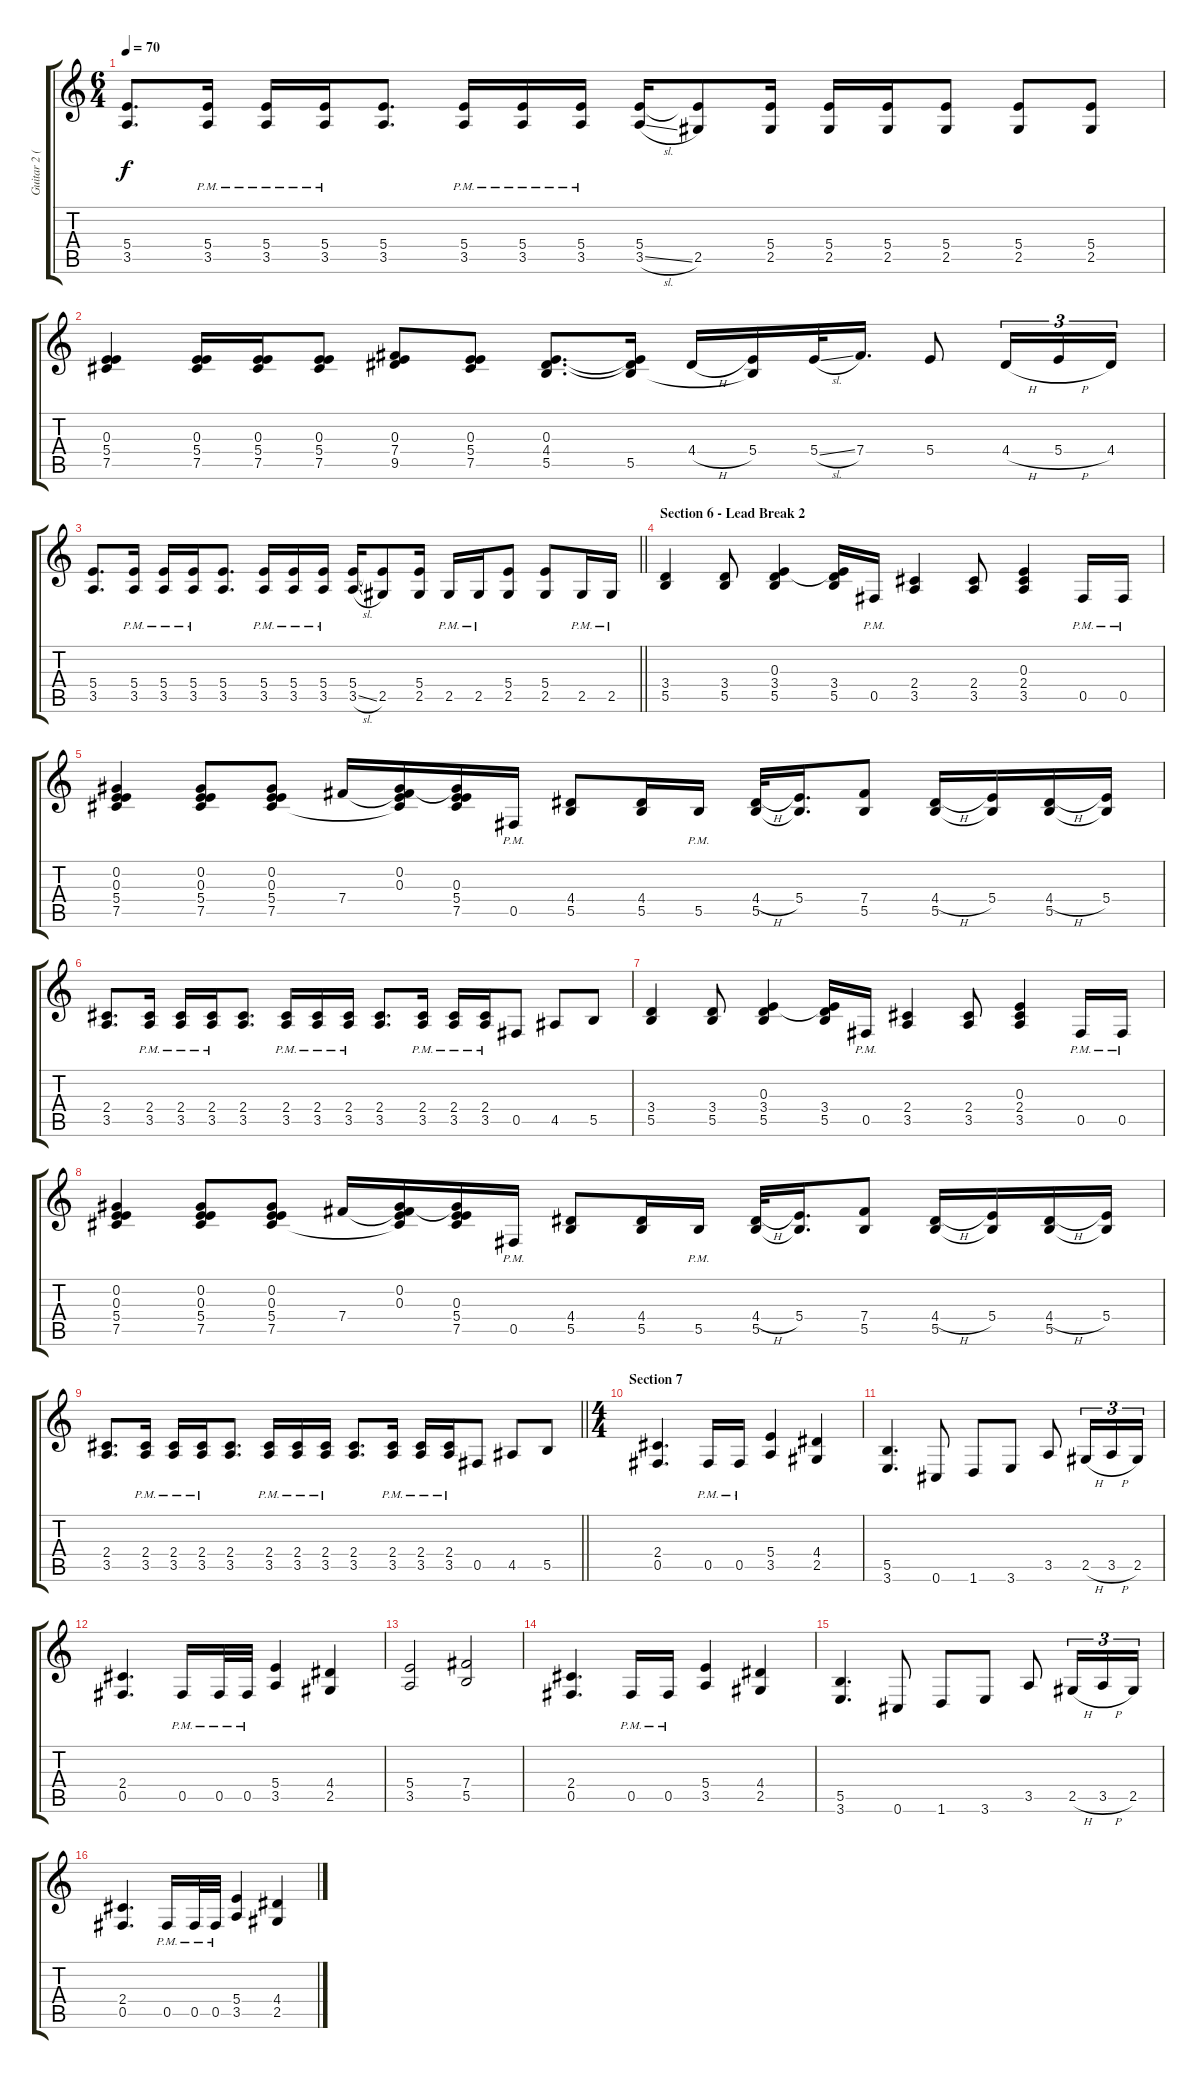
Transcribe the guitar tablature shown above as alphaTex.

\track ("Guitar 2 (Distortion)" "Guitar 2 (") {instrument distortionguitar}
\staff {score tabs}
\tuning (Db4 Ab3 E3 B2 Gb2 Db2) {hide}
\ts (6 4)
\tempo 70
\clef g2
\ks c
(5.4 3.5).8{d dy f} (5.4{pm} 3.5{pm}).16 (5.4{pm} 3.5{pm}).16 (5.4{pm} 3.5{pm}).16 (5.4 3.5).8{d} (5.4{pm} 3.5{pm}).16 (5.4{pm} 3.5{pm}).16 (5.4{pm} 3.5{pm}).16 (5.4 3.5{sl}).16 (5.4{t} 2.5).8 (5.4 2.5).16 (5.4 2.5).16 (5.4 2.5).16 (5.4 2.5).8 (5.4 2.5).8 (5.4 2.5).8 |
(0.3 5.4 7.5).4 (0.3 5.4 7.5).16 (0.3 5.4 7.5).16 (0.3 5.4 7.5).8 (0.3 7.4 9.5).8 (0.3 5.4 7.5).8 (0.3 4.4 5.5).8{d} (0.3{t} 4.4{t} 5.5).16 4.4{h}.16 (5.4 5.5{t}).16 5.4{sl}.32 7.4.16{d} 5.4.8 4.4{h}.16{tu (3 2)} 5.4{h}.16{tu (3 2)} 4.4.16{tu (3 2)} |
\barLineRight lightlight
(5.4 3.5).8{d} (5.4{pm} 3.5{pm}).16 (5.4{pm} 3.5{pm}).16 (5.4{pm} 3.5{pm}).16 (5.4 3.5).8{d} (5.4{pm} 3.5{pm}).16 (5.4{pm} 3.5{pm}).16 (5.4{pm} 3.5{pm}).16 (5.4 3.5{sl}).16 (5.4{t} 2.5).8 (5.4 2.5).16 2.5{pm}.16 2.5{pm}.16 (5.4 2.5).8 (5.4 2.5).8 2.5{pm}.16 2.5{pm}.16 |
\section ("" "Section 6 - Lead Break 2")
(3.4 5.5).4 (3.4 5.5).8 (0.3 3.4 5.5).4 (0.3{t} 3.4 5.5).16 0.5{pm}.16 (2.4 3.5).4 (2.4 3.5).8 (0.3 2.4 3.5).4 0.5{pm}.16 0.5{pm}.16 |
(0.2 0.3 5.4 7.5).4 (0.2 0.3 5.4 7.5).8 (0.2 0.3 5.4 7.5).8 7.4.16 (0.2 0.3 7.4{t} 7.5{t}).16 (0.2{t} 0.3 5.4 7.5).16 0.5{pm}.16 (4.4 5.5).8 (4.4 5.5).16 5.5{pm}.16 (4.4{h} 5.5).32 (5.4 5.5{t}).16{d} (7.4 5.5).8 (4.4{h} 5.5).16 (5.4 5.5{t}).16 (4.4{h} 5.5).16 (5.4 5.5{t}).16 |
(2.4 3.5).8{d} (2.4{pm} 3.5{pm}).16 (2.4{pm} 3.5{pm}).16 (2.4{pm} 3.5{pm}).16 (2.4 3.5).8{d} (2.4{pm} 3.5{pm}).16 (2.4{pm} 3.5{pm}).16 (2.4{pm} 3.5{pm}).16 (2.4 3.5).8{d} (2.4{pm} 3.5{pm}).16 (2.4{pm} 3.5{pm}).16 (2.4{pm} 3.5{pm}).16 0.5.8 4.5.8 5.5.8 |
(3.4 5.5).4 (3.4 5.5).8 (0.3 3.4 5.5).4 (0.3{t} 3.4 5.5).16 0.5{pm}.16 (2.4 3.5).4 (2.4 3.5).8 (0.3 2.4 3.5).4 0.5{pm}.16 0.5{pm}.16 |
(0.2 0.3 5.4 7.5).4 (0.2 0.3 5.4 7.5).8 (0.2 0.3 5.4 7.5).8 7.4.16 (0.2 0.3 7.4{t} 7.5{t}).16 (0.2{t} 0.3 5.4 7.5).16 0.5{pm}.16 (4.4 5.5).8 (4.4 5.5).16 5.5{pm}.16 (4.4{h} 5.5).32 (5.4 5.5{t}).16{d} (7.4 5.5).8 (4.4{h} 5.5).16 (5.4 5.5{t}).16 (4.4{h} 5.5).16 (5.4 5.5{t}).16 |
\barLineRight lightlight
(2.4 3.5).8{d} (2.4{pm} 3.5{pm}).16 (2.4{pm} 3.5{pm}).16 (2.4{pm} 3.5{pm}).16 (2.4 3.5).8{d} (2.4{pm} 3.5{pm}).16 (2.4{pm} 3.5{pm}).16 (2.4{pm} 3.5{pm}).16 (2.4 3.5).8{d} (2.4{pm} 3.5{pm}).16 (2.4{pm} 3.5{pm}).16 (2.4{pm} 3.5{pm}).16 0.5.8 4.5.8 5.5.8 |
\ts (4 4)
\section ("" "Section 7")
(2.4 0.5).4{d} 0.5{pm}.16 0.5{pm}.16 (5.4 3.5).4 (4.4 2.5).4 |
(5.5 3.6).4{d} 0.6.8 1.6.8 3.6.8 3.5.8 2.5{h}.16{tu (3 2)} 3.5{h}.16{tu (3 2)} 2.5.16{tu (3 2)} |
(2.4 0.5).4{d} 0.5{pm}.16 0.5{pm}.32 0.5{pm}.32 (5.4 3.5).4 (4.4 2.5).4 |
(5.4 3.5).2 (7.4 5.5).2 |
(2.4 0.5).4{d} 0.5{pm}.16 0.5{pm}.16 (5.4 3.5).4 (4.4 2.5).4 |
(5.5 3.6).4{d} 0.6.8 1.6.8 3.6.8 3.5.8 2.5{h}.16{tu (3 2)} 3.5{h}.16{tu (3 2)} 2.5.16{tu (3 2)} |
(2.4 0.5).4{d} 0.5{pm}.16 0.5{pm}.32 0.5{pm}.32 (5.4 3.5).4 (4.4 2.5).4
